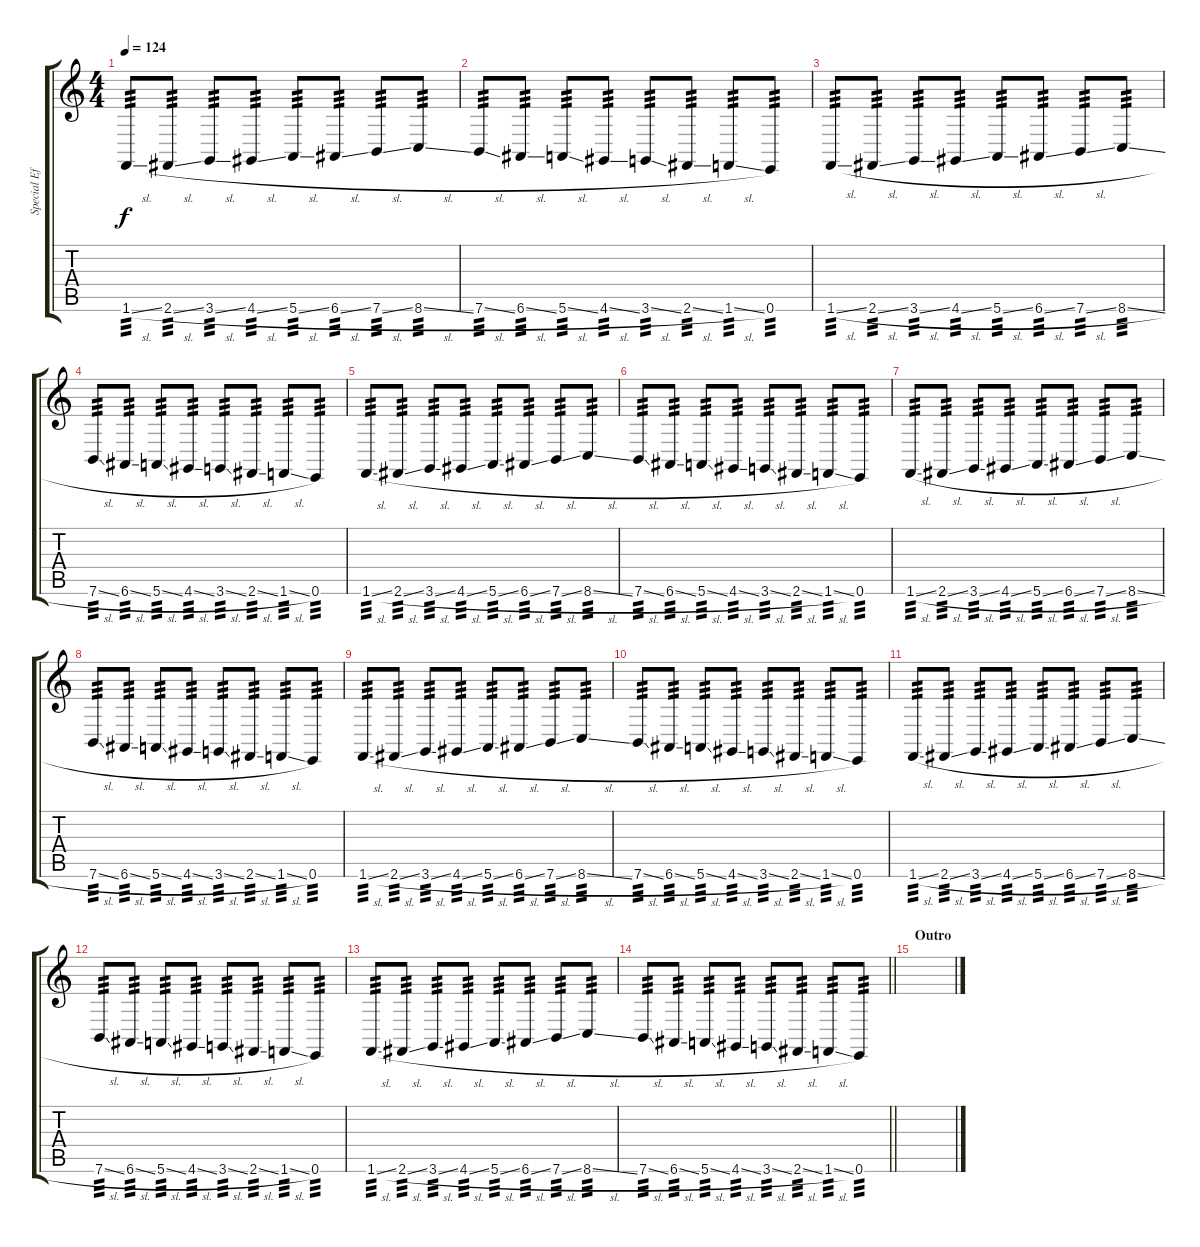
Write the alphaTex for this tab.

\track ("Special Effects" "Special Ef") {instrument celesta}
\staff {score tabs}
\tuning (E4 B3 G3 D3 A2 E2) {hide}
\ts (4 4)
\tempo 124
\clef g2
\ks c
1.6{sl}.8{tp 3 dy f} 2.6{sl}.8{tp 3} 3.6{sl}.8{tp 3} 4.6{sl}.8{tp 3} 5.6{sl}.8{tp 3} 6.6{sl}.8{tp 3} 7.6{sl}.8{tp 3} 8.6{sl}.8{tp 3} |
7.6{sl}.8{tp 3} 6.6{sl}.8{tp 3} 5.6{sl}.8{tp 3} 4.6{sl}.8{tp 3} 3.6{sl}.8{tp 3} 2.6{sl}.8{tp 3} 1.6{sl}.8{tp 3} 0.6.8{tp 3} |
1.6{sl}.8{tp 3} 2.6{sl}.8{tp 3} 3.6{sl}.8{tp 3} 4.6{sl}.8{tp 3} 5.6{sl}.8{tp 3} 6.6{sl}.8{tp 3} 7.6{sl}.8{tp 3} 8.6{sl}.8{tp 3} |
7.6{sl}.8{tp 3} 6.6{sl}.8{tp 3} 5.6{sl}.8{tp 3} 4.6{sl}.8{tp 3} 3.6{sl}.8{tp 3} 2.6{sl}.8{tp 3} 1.6{sl}.8{tp 3} 0.6.8{tp 3} |
1.6{sl}.8{tp 3} 2.6{sl}.8{tp 3} 3.6{sl}.8{tp 3} 4.6{sl}.8{tp 3} 5.6{sl}.8{tp 3} 6.6{sl}.8{tp 3} 7.6{sl}.8{tp 3} 8.6{sl}.8{tp 3} |
7.6{sl}.8{tp 3} 6.6{sl}.8{tp 3} 5.6{sl}.8{tp 3} 4.6{sl}.8{tp 3} 3.6{sl}.8{tp 3} 2.6{sl}.8{tp 3} 1.6{sl}.8{tp 3} 0.6.8{tp 3} |
1.6{sl}.8{tp 3} 2.6{sl}.8{tp 3} 3.6{sl}.8{tp 3} 4.6{sl}.8{tp 3} 5.6{sl}.8{tp 3} 6.6{sl}.8{tp 3} 7.6{sl}.8{tp 3} 8.6{sl}.8{tp 3} |
7.6{sl}.8{tp 3} 6.6{sl}.8{tp 3} 5.6{sl}.8{tp 3} 4.6{sl}.8{tp 3} 3.6{sl}.8{tp 3} 2.6{sl}.8{tp 3} 1.6{sl}.8{tp 3} 0.6.8{tp 3} |
1.6{sl}.8{tp 3} 2.6{sl}.8{tp 3} 3.6{sl}.8{tp 3} 4.6{sl}.8{tp 3} 5.6{sl}.8{tp 3} 6.6{sl}.8{tp 3} 7.6{sl}.8{tp 3} 8.6{sl}.8{tp 3} |
7.6{sl}.8{tp 3} 6.6{sl}.8{tp 3} 5.6{sl}.8{tp 3} 4.6{sl}.8{tp 3} 3.6{sl}.8{tp 3} 2.6{sl}.8{tp 3} 1.6{sl}.8{tp 3} 0.6.8{tp 3} |
1.6{sl}.8{tp 3} 2.6{sl}.8{tp 3} 3.6{sl}.8{tp 3} 4.6{sl}.8{tp 3} 5.6{sl}.8{tp 3} 6.6{sl}.8{tp 3} 7.6{sl}.8{tp 3} 8.6{sl}.8{tp 3} |
7.6{sl}.8{tp 3} 6.6{sl}.8{tp 3} 5.6{sl}.8{tp 3} 4.6{sl}.8{tp 3} 3.6{sl}.8{tp 3} 2.6{sl}.8{tp 3} 1.6{sl}.8{tp 3} 0.6.8{tp 3} |
1.6{sl}.8{tp 3} 2.6{sl}.8{tp 3} 3.6{sl}.8{tp 3} 4.6{sl}.8{tp 3} 5.6{sl}.8{tp 3} 6.6{sl}.8{tp 3} 7.6{sl}.8{tp 3} 8.6{sl}.8{tp 3} |
\barLineRight lightlight
7.6{sl}.8{tp 3} 6.6{sl}.8{tp 3} 5.6{sl}.8{tp 3} 4.6{sl}.8{tp 3} 3.6{sl}.8{tp 3} 2.6{sl}.8{tp 3} 1.6{sl}.8{tp 3} 0.6.8{tp 3} |
\section ("" "Outro")
